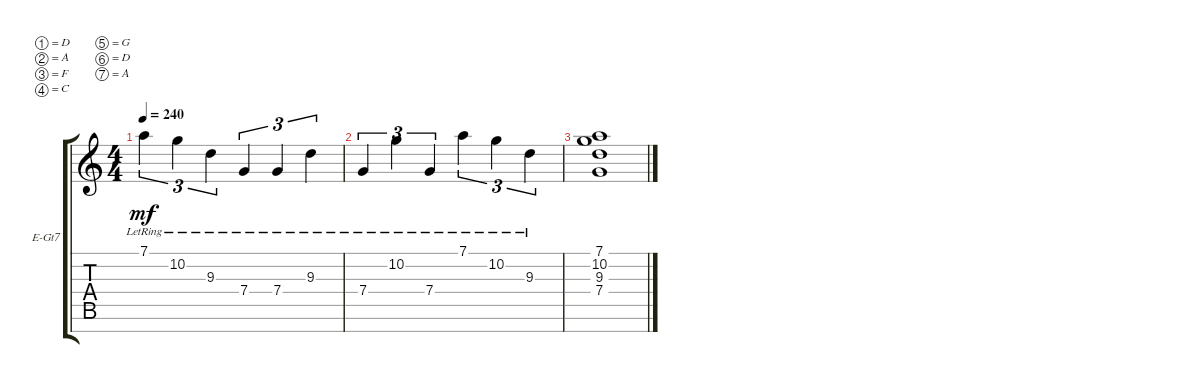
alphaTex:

\defaultSystemsLayout 4
\bracketExtendMode groupsimilarinstruments
\firstSystemTrackNameOrientation horizontal
\otherSystemsTrackNameOrientation horizontal
\track ("Clean" "E-Gt7") {instrument electricguitarclean}
\staff {score tabs}
\tuning (D4 A3 F3 C3 G2 D2 A1)
\ts (4 4)
\tempo 240
\clef g2
\scale
0.333333
\ks c
7.1{lr}.4{tu (3 2) dy mf} 10.2{lr}.4{tu (3 2)} 9.3{lr}.4{tu (3 2)} 7.4{lr}.4{tu (3 2)} 7.4{lr}.4{tu (3 2)} 9.3{lr}.4{tu (3 2)} |
\scale
0.333333 7.4{lr}.4{tu (3 2)} 10.2{lr}.4{tu (3 2)} 7.4{lr}.4{tu (3 2)} 7.1{lr}.4{tu (3 2)} 10.2{lr}.4{tu (3 2)} 9.3{lr}.4{tu (3 2)} |
\scale
0.333333 (7.4 9.3 10.2 7.1).1 |
|
|
|
|
|
\scale
0.333333 |
\scale
0.333333 |
\scale
0.333333 |
\scale
0.333333 |
\scale
0.333333 |
\scale
0.333333 |
\scale
0.333333 |
\scale
0.333333
